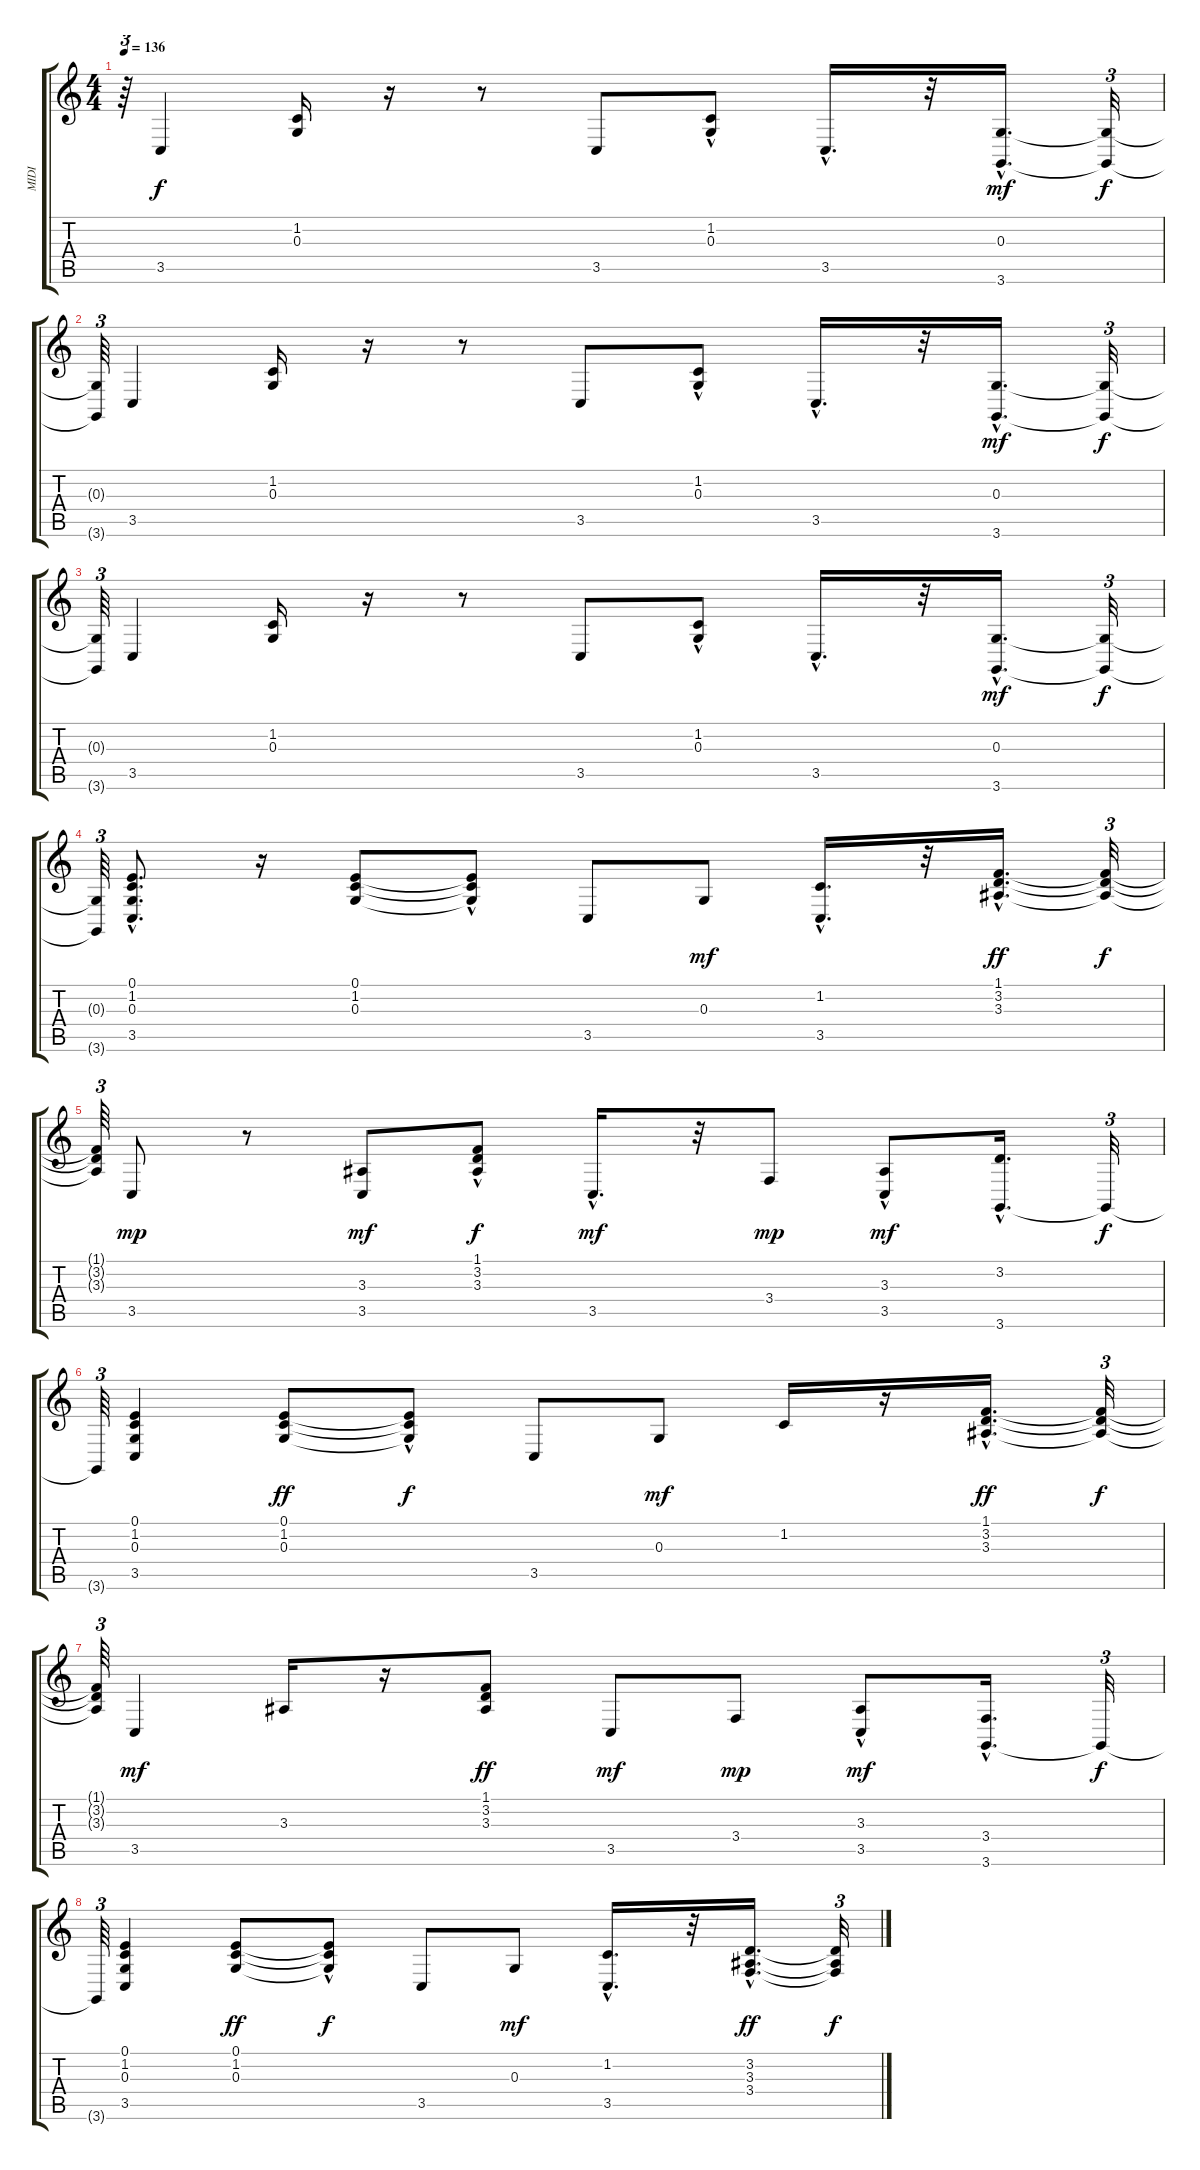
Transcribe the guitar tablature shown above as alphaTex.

\track ("MIDI" "MIDI") {instrument electricgrandpiano}
\staff {score tabs}
\tuning (E4 B3 G3 D3 A2 E2) {hide}
\ts (4 4)
\tempo 136
\clef g2
\ks c
r.64{tu (3 2) dy mf} 3.5.4{dy f} (1.2 0.3).16 r.16 r.8 3.5.8 (1.2{hac} 0.3{hac}).8 3.5{hac}.16{d} r.32 (0.3{hac} 3.6{hac}).16{d dy mf} (0.3{t} 3.6{t}).32{tu (3 2) dy f} |
(0.3{t} 3.6{t}).64{tu (3 2)} 3.5.4 (1.2 0.3).16 r.16 r.8 3.5.8 (1.2{hac} 0.3{hac}).8 3.5{hac}.16{d} r.32 (0.3{hac} 3.6{hac}).16{d dy mf} (0.3{t} 3.6{t}).32{tu (3 2) dy f} |
(0.3{t} 3.6{t}).64{tu (3 2)} 3.5.4 (1.2 0.3).16 r.16 r.8 3.5.8 (1.2{hac} 0.3{hac}).8 3.5{hac}.16{d} r.32 (0.3{hac} 3.6{hac}).16{d dy mf} (0.3{t} 3.6{t}).32{tu (3 2) dy f} |
(0.3{t} 3.6{t}).64{tu (3 2)} (0.1 1.2 0.3 3.5{hac}).8{d} r.16 (0.1 1.2 0.3).8 (0.1{hac t} 1.2{t} 0.3{t}).8 3.5.8 0.3.8{dy mf} (1.2 3.5{hac}).16{d} r.32 (1.1{hac} 3.2{hac} 3.3{hac}).16{d dy ff} (1.1{t} 3.2{t} 3.3{t}).32{tu (3 2) dy f} |
(1.1{t} 3.2{t} 3.3{t}).64{tu (3 2)} 3.5.8{dy mp} r.8 (3.3 3.5).8{dy mf} (1.1 3.2{hac} 3.3).8{dy f} 3.5{hac}.16{d dy mf} r.32 3.4.8{dy mp} (3.3 3.5{hac}).8{dy mf} (3.2 3.6{hac}).16{d} 3.6{t}.32{tu (3 2) dy f} |
3.6{t}.64{tu (3 2)} (0.1 1.2 0.3 3.5).4 (0.1 1.2 0.3).8{dy ff} (0.1{hac t} 1.2{t} 0.3{t}).8{dy f} 3.5.8 0.3.8{dy mf} 1.2.16 r.16 (1.1{hac} 3.2{hac} 3.3{hac}).16{d dy ff} (1.1{t} 3.2{t} 3.3{t}).32{tu (3 2) dy f} |
(1.1{t} 3.2{t} 3.3{t}).64{tu (3 2)} 3.5.4{dy mf} 3.3.16 r.16 (1.1 3.2 3.3).8{dy ff} 3.5.8{dy mf} 3.4.8{dy mp} (3.3 3.5{hac}).8{dy mf} (3.4 3.6{hac}).16{d} 3.6{t}.32{tu (3 2) dy f} |
3.6{t}.64{tu (3 2)} (0.1 1.2 0.3 3.5).4 (0.1 1.2 0.3).8{dy ff} (0.1{hac t} 1.2{t} 0.3{t}).8{dy f} 3.5.8 0.3.8{dy mf} (1.2 3.5{hac}).16{d} r.32 (3.2{hac} 3.3{hac} 3.4{hac}).16{d dy ff} (3.2{t} 3.3{t} 3.4{t}).32{tu (3 2) dy f}
